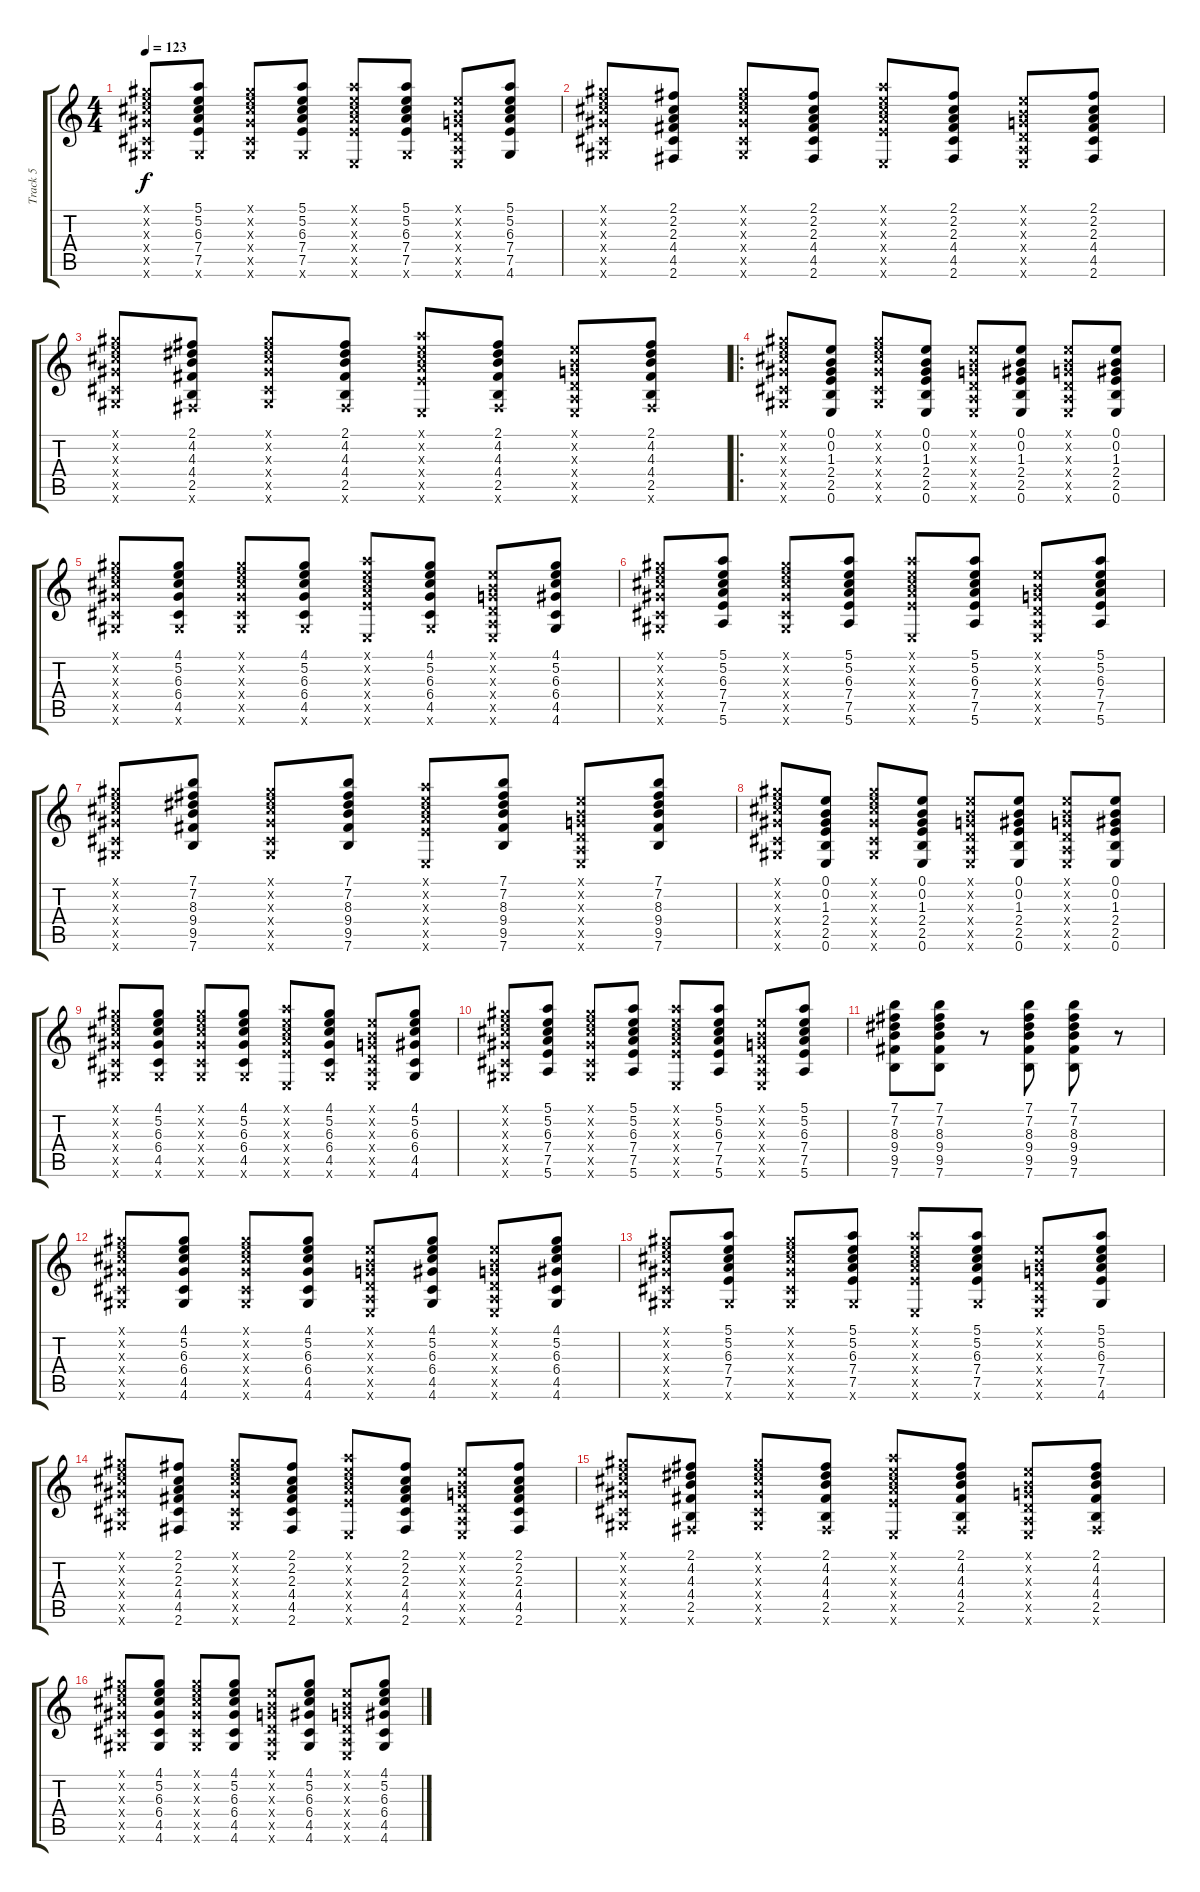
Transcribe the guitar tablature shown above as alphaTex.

\track ("Track 5" "Track 5") {instrument electricguitarjazz}
\staff {score tabs}
\tuning (E4 B3 G3 D3 A2 E2) {hide}
\ts (4 4)
\tempo 123
\clef g2
\ks c
(4.1{x} 5.2{x} 6.3{x} 6.4{x} 4.5{x} 4.6{x}).8{dy f} (5.1 5.2 6.3 7.4 7.5 4.6{x}).8 (4.1{x} 5.2{x} 6.3{x} 6.4{x} 4.5{x} 4.6{x}).8 (5.1 5.2 6.3 7.4 7.5 4.6{x}).8 (5.1{x} 5.2{x} 6.3{x} 7.4{x} 7.5{x} 0.6{x}).8 (5.1 5.2 6.3 7.4 7.5 4.6{x}).8 (0.1{x} 0.2{x} 0.3{x} 0.4{x} 0.5{x} 0.6{x}).8 (5.1 5.2 6.3 7.4 7.5 4.6).8 |
(4.1{x} 5.2{x} 6.3{x} 6.4{x} 4.5{x} 4.6{x}).8 (2.1 2.2 2.3 4.4 4.5 2.6).8 (4.1{x} 5.2{x} 6.3{x} 6.4{x} 4.5{x} 4.6{x}).8 (2.1 2.2 2.3 4.4 4.5 2.6).8 (5.1{x} 5.2{x} 6.3{x} 7.4{x} 7.5{x} 0.6{x}).8 (2.1 2.2 2.3 4.4 4.5 2.6).8 (0.1{x} 0.2{x} 0.3{x} 0.4{x} 0.5{x} 0.6{x}).8 (2.1 2.2 2.3 4.4 4.5 2.6).8 |
(4.1{x} 5.2{x} 6.3{x} 6.4{x} 4.5{x} 4.6{x}).8 (2.1 4.2 4.3 4.4 2.5 2.6{x}).8 (4.1{x} 5.2{x} 6.3{x} 6.4{x} 4.5{x} 4.6{x}).8 (2.1 4.2 4.3 4.4 2.5 2.6{x}).8 (5.1{x} 5.2{x} 6.3{x} 7.4{x} 7.5{x} 0.6{x}).8 (2.1 4.2 4.3 4.4 2.5 2.6{x}).8 (0.1{x} 0.2{x} 0.3{x} 0.4{x} 0.5{x} 0.6{x}).8 (2.1 4.2 4.3 4.4 2.5 2.6{x}).8 |
\ro
(4.1{x} 5.2{x} 6.3{x} 6.4{x} 4.5{x} 4.6{x}).8 (0.1 0.2 1.3 2.4 2.5 0.6).8 (4.1{x} 5.2{x} 6.3{x} 6.4{x} 4.5{x} 4.6{x}).8 (0.1 0.2 1.3 2.4 2.5 0.6).8 (0.1{x} 0.2{x} 0.3{x} 0.4{x} 0.5{x} 0.6{x}).8 (0.1 0.2 1.3 2.4 2.5 0.6).8 (0.1{x} 0.2{x} 0.3{x} 0.4{x} 0.5{x} 0.6{x}).8 (0.1 0.2 1.3 2.4 2.5 0.6).8 |
(4.1{x} 5.2{x} 6.3{x} 6.4{x} 4.5{x} 4.6{x}).8 (4.1 5.2 6.3 6.4 4.5 4.6{x}).8 (4.1{x} 5.2{x} 6.3{x} 6.4{x} 4.5{x} 4.6{x}).8 (4.1 5.2 6.3 6.4 4.5 4.6{x}).8 (5.1{x} 5.2{x} 6.3{x} 7.4{x} 7.5{x} 0.6{x}).8 (4.1 5.2 6.3 6.4 4.5 4.6{x}).8 (0.1{x} 0.2{x} 0.3{x} 0.4{x} 0.5{x} 0.6{x}).8 (4.1 5.2 6.3 6.4 4.5 4.6).8 |
(4.1{x} 5.2{x} 6.3{x} 6.4{x} 4.5{x} 4.6{x}).8 (5.1 5.2 6.3 7.4 7.5 5.6).8 (4.1{x} 5.2{x} 6.3{x} 6.4{x} 4.5{x} 4.6{x}).8 (5.1 5.2 6.3 7.4 7.5 5.6).8 (5.1{x} 5.2{x} 6.3{x} 7.4{x} 7.5{x} 0.6{x}).8 (5.1 5.2 6.3 7.4 7.5 5.6).8 (0.1{x} 0.2{x} 0.3{x} 0.4{x} 0.5{x} 0.6{x}).8 (5.1 5.2 6.3 7.4 7.5 5.6).8 |
(4.1{x} 5.2{x} 6.3{x} 6.4{x} 4.5{x} 4.6{x}).8 (7.1 7.2 8.3 9.4 9.5 7.6).8 (4.1{x} 5.2{x} 6.3{x} 6.4{x} 4.5{x} 4.6{x}).8 (7.1 7.2 8.3 9.4 9.5 7.6).8 (5.1{x} 5.2{x} 6.3{x} 7.4{x} 7.5{x} 0.6{x}).8 (7.1 7.2 8.3 9.4 9.5 7.6).8 (0.1{x} 0.2{x} 0.3{x} 0.4{x} 0.5{x} 0.6{x}).8 (7.1 7.2 8.3 9.4 9.5 7.6).8 |
(4.1{x} 5.2{x} 6.3{x} 6.4{x} 4.5{x} 4.6{x}).8 (0.1 0.2 1.3 2.4 2.5 0.6).8 (4.1{x} 5.2{x} 6.3{x} 6.4{x} 4.5{x} 4.6{x}).8 (0.1 0.2 1.3 2.4 2.5 0.6).8 (0.1{x} 0.2{x} 0.3{x} 0.4{x} 0.5{x} 0.6{x}).8 (0.1 0.2 1.3 2.4 2.5 0.6).8 (0.1{x} 0.2{x} 0.3{x} 0.4{x} 0.5{x} 0.6{x}).8 (0.1 0.2 1.3 2.4 2.5 0.6).8 |
(4.1{x} 5.2{x} 6.3{x} 6.4{x} 4.5{x} 4.6{x}).8 (4.1 5.2 6.3 6.4 4.5 4.6{x}).8 (4.1{x} 5.2{x} 6.3{x} 6.4{x} 4.5{x} 4.6{x}).8 (4.1 5.2 6.3 6.4 4.5 4.6{x}).8 (5.1{x} 5.2{x} 6.3{x} 7.4{x} 7.5{x} 0.6{x}).8 (4.1 5.2 6.3 6.4 4.5 4.6{x}).8 (0.1{x} 0.2{x} 0.3{x} 0.4{x} 0.5{x} 0.6{x}).8 (4.1 5.2 6.3 6.4 4.5 4.6).8 |
(4.1{x} 5.2{x} 6.3{x} 6.4{x} 4.5{x} 4.6{x}).8 (5.1 5.2 6.3 7.4 7.5 5.6).8 (4.1{x} 5.2{x} 6.3{x} 6.4{x} 4.5{x} 4.6{x}).8 (5.1 5.2 6.3 7.4 7.5 5.6).8 (5.1{x} 5.2{x} 6.3{x} 7.4{x} 7.5{x} 0.6{x}).8 (5.1 5.2 6.3 7.4 7.5 5.6).8 (0.1{x} 0.2{x} 0.3{x} 0.4{x} 0.5{x} 0.6{x}).8 (5.1 5.2 6.3 7.4 7.5 5.6).8 |
(7.1 7.2 8.3 9.4 9.5 7.6).8 (7.1 7.2 8.3 9.4 9.5 7.6).8 r.8 (7.1 7.2 8.3 9.4 9.5 7.6).8 (7.1 7.2 8.3 9.4 9.5 7.6).8 r.8 |
(4.1{x} 5.2{x} 6.3{x} 6.4{x} 4.5{x} 4.6{x}).8 (4.1 5.2 6.3 6.4 4.5 4.6).8 (4.1{x} 5.2{x} 6.3{x} 6.4{x} 4.5{x} 4.6{x}).8 (4.1 5.2 6.3 6.4 4.5 4.6).8 (0.1{x} 0.2{x} 0.3{x} 0.4{x} 0.5{x} 0.6{x}).8 (4.1 5.2 6.3 6.4 4.5 4.6).8 (0.1{x} 0.2{x} 0.3{x} 0.4{x} 0.5{x} 0.6{x}).8 (4.1 5.2 6.3 6.4 4.5 4.6).8 |
(4.1{x} 5.2{x} 6.3{x} 6.4{x} 4.5{x} 4.6{x}).8 (5.1 5.2 6.3 7.4 7.5 4.6{x}).8 (4.1{x} 5.2{x} 6.3{x} 6.4{x} 4.5{x} 4.6{x}).8 (5.1 5.2 6.3 7.4 7.5 4.6{x}).8 (5.1{x} 5.2{x} 6.3{x} 7.4{x} 7.5{x} 0.6{x}).8 (5.1 5.2 6.3 7.4 7.5 4.6{x}).8 (0.1{x} 0.2{x} 0.3{x} 0.4{x} 0.5{x} 0.6{x}).8 (5.1 5.2 6.3 7.4 7.5 4.6).8 |
(4.1{x} 5.2{x} 6.3{x} 6.4{x} 4.5{x} 4.6{x}).8 (2.1 2.2 2.3 4.4 4.5 2.6).8 (4.1{x} 5.2{x} 6.3{x} 6.4{x} 4.5{x} 4.6{x}).8 (2.1 2.2 2.3 4.4 4.5 2.6).8 (5.1{x} 5.2{x} 6.3{x} 7.4{x} 7.5{x} 0.6{x}).8 (2.1 2.2 2.3 4.4 4.5 2.6).8 (0.1{x} 0.2{x} 0.3{x} 0.4{x} 0.5{x} 0.6{x}).8 (2.1 2.2 2.3 4.4 4.5 2.6).8 |
(4.1{x} 5.2{x} 6.3{x} 6.4{x} 4.5{x} 4.6{x}).8 (2.1 4.2 4.3 4.4 2.5 2.6{x}).8 (4.1{x} 5.2{x} 6.3{x} 6.4{x} 4.5{x} 4.6{x}).8 (2.1 4.2 4.3 4.4 2.5 2.6{x}).8 (5.1{x} 5.2{x} 6.3{x} 7.4{x} 7.5{x} 0.6{x}).8 (2.1 4.2 4.3 4.4 2.5 2.6{x}).8 (0.1{x} 0.2{x} 0.3{x} 0.4{x} 0.5{x} 0.6{x}).8 (2.1 4.2 4.3 4.4 2.5 2.6{x}).8 |
(4.1{x} 5.2{x} 6.3{x} 6.4{x} 4.5{x} 4.6{x}).8 (4.1 5.2 6.3 6.4 4.5 4.6).8 (4.1{x} 5.2{x} 6.3{x} 6.4{x} 4.5{x} 4.6{x}).8 (4.1 5.2 6.3 6.4 4.5 4.6).8 (0.1{x} 0.2{x} 0.3{x} 0.4{x} 0.5{x} 0.6{x}).8 (4.1 5.2 6.3 6.4 4.5 4.6).8 (0.1{x} 0.2{x} 0.3{x} 0.4{x} 0.5{x} 0.6{x}).8 (4.1 5.2 6.3 6.4 4.5 4.6).8
